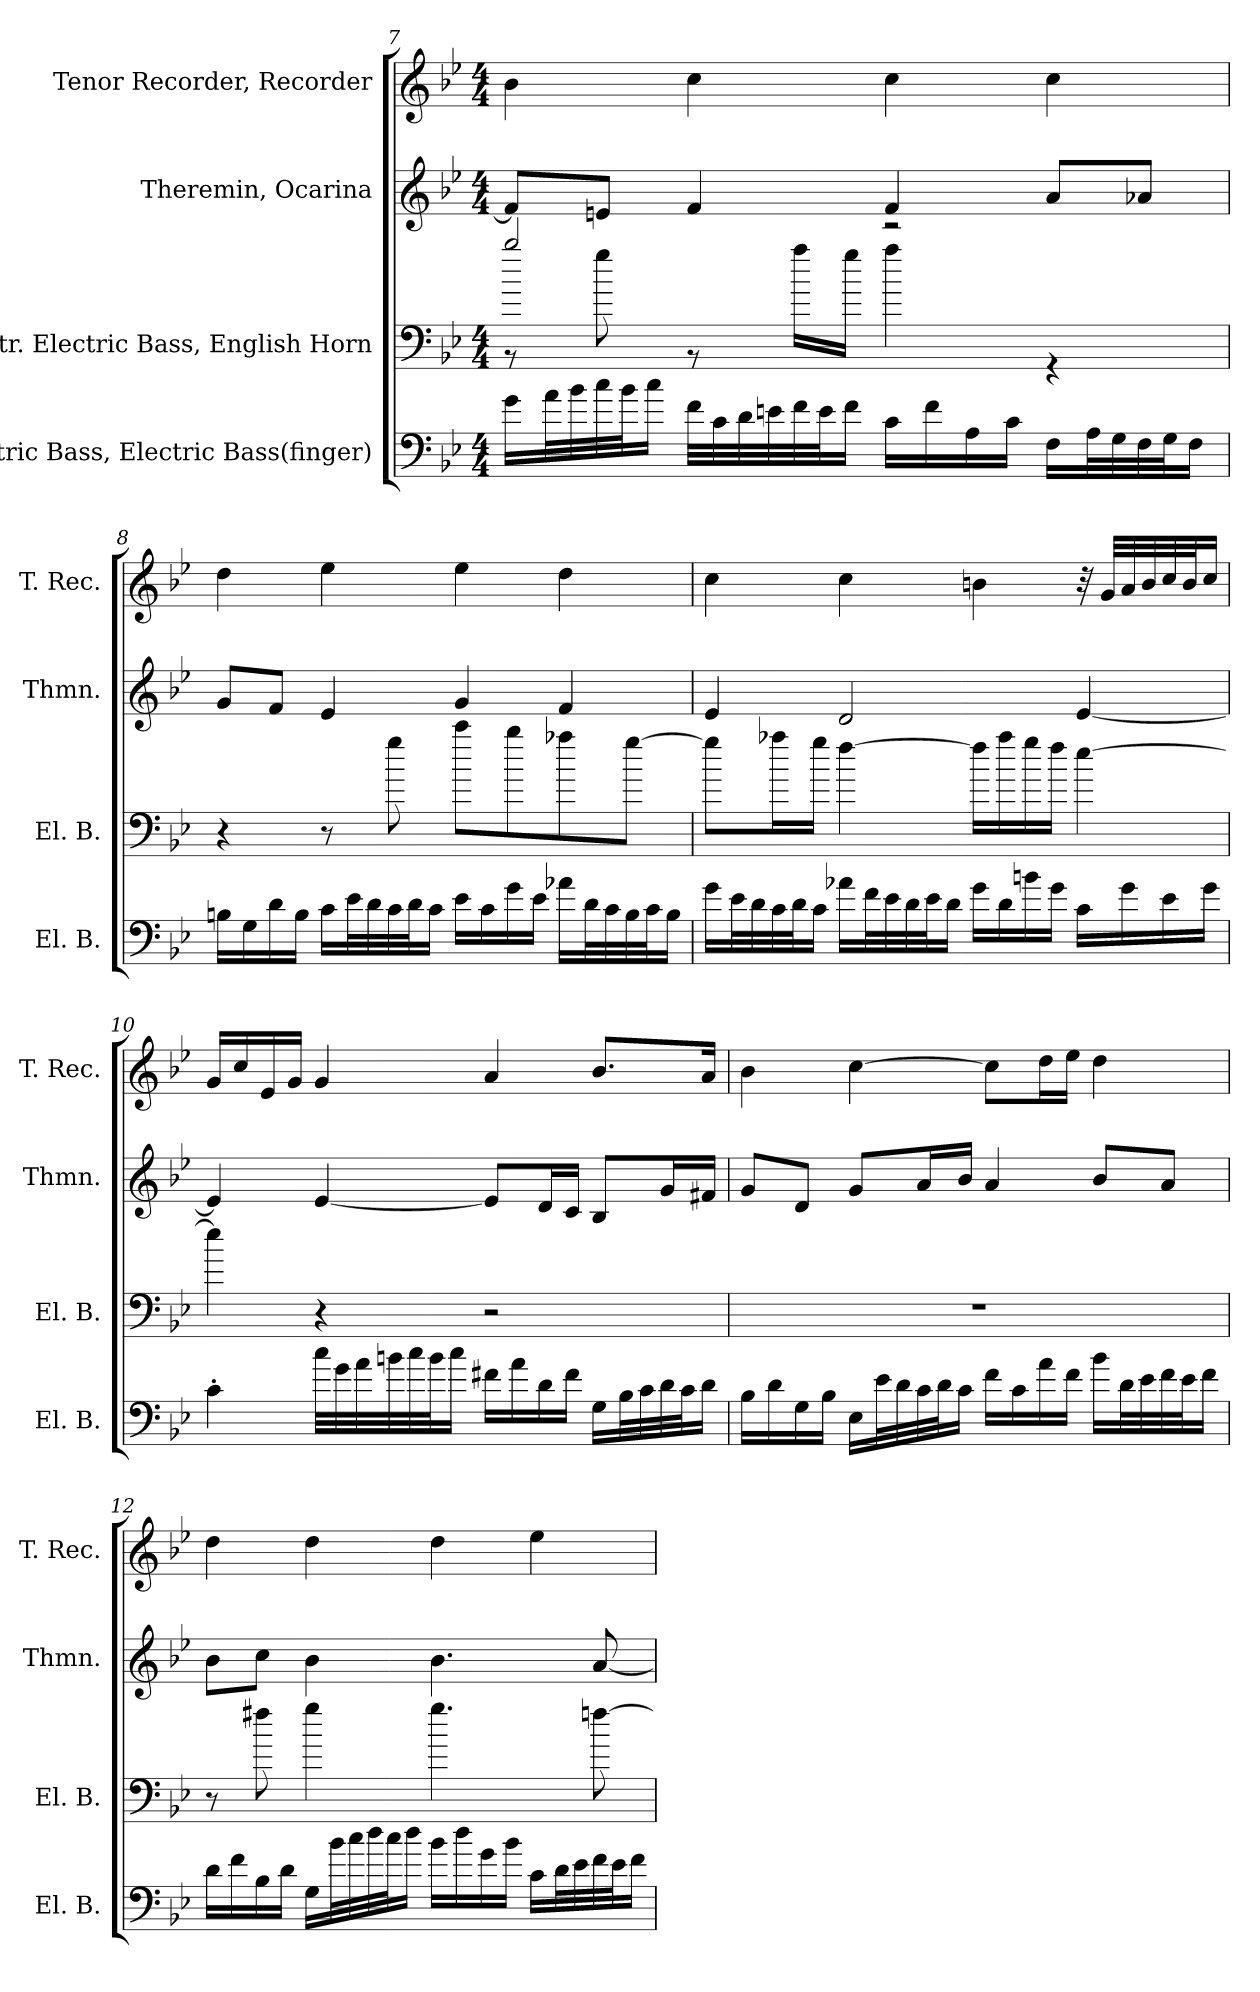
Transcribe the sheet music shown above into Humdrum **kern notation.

**kern	**kern	**kern	**kern
*part4	*part3	*part2	*part1
*staff4	*staff3	*staff2	*staff1
*I"Electric Bass, Electric Bass(finger)	*I"6-str. Electric Bass, English Horn	*I"Theremin, Ocarina	*I"Tenor Recorder, Recorder
*I'El. B.	*I'El. B.	*I'Thmn.	*I'T. Rec.
!!LO:PB:g=z
*clefF4	*clefF4	*clefG2	*clefG2
*ITrd7c12	*ITrd7c12	*	*
*k[b-e-]	*k[b-e-]	*k[b-e-]	*k[b-e-]
*M4/4	*M4/4	*M4/4	*M4/4
=7	=7	=7	=7
*	*^	*	*
16G\LL	2b-/	8r	8f/L]	4b-\
32A\L	.	.	.	.
32B-\	.	.	.	.
32c\	.	8g\	8en/J	.
32B-\J	.	.	.	.
16c\JJ	.	.	.	.
32F\LLL	.	8r	4f/	4cc\
32C\	.	.	.	.
32D\	.	.	.	.
32En\	.	.	.	.
32F\	.	16a\LL	.	.
32E\J	.	.	.	.
16F\JJ	.	16g\JJ	.	.
16C\LL	2r	4a\	4f/	4cc\
16F\	.	.	.	.
16AA\	.	.	.	.
16C\JJ	.	.	.	.
16FF\LL	.	4r	8a/L	4cc\
32AA\L	.	.	.	.
32GG\	.	.	.	.
32FF\	.	.	8a-X/J	.
32GG\J	.	.	.	.
16FF\JJ	.	.	.	.
*	*v	*v	*	*
!!LO:LB:g=z
=8	=8	=8	=8
16BBn\LL	4r	8g/L	4dd\
16GG\	.	.	.
16D\	.	8f/J	.
16BB\JJ	.	.	.
16C\LL	8r	4e-/	4ee-\
32E-\L	.	.	.
32D\	.	.	.
32C\	8g\	.	.
32D\J	.	.	.
16C\JJ	.	.	.
16E-\LL	8cc\L	4g/	4ee-\
16C\	.	.	.
16G\	8b-\	.	.
16E-\JJ	.	.	.
16A-X\LL	8a-X\	4f/	4dd\
32D\L	.	.	.
32C\	.	.	.
32BB\	[8g\J	.	.
32C\J	.	.	.
16BB\JJ	.	.	.
!!LO:LB:g=z
=9	=9	=9	=9
16G\LL	8g\L]	4e-/	4cc\
32E-\L	.	.	.
32D\	.	.	.
32C\	16a-X\L	.	.
32D\J	.	.	.
16C\JJ	16g\JJ	.	.
16A-X\LL	[4f\	2d/	4cc\
32F\L	.	.	.
32E-\	.	.	.
32D\	.	.	.
32E-\J	.	.	.
16D\JJ	.	.	.
16G\LL	16f\LL]	.	4bn\
16D\	16a-\	.	.
16Bn\	16g\	.	.
16G\JJ	16f\JJ	.	.
16C\LL	[4e-\	[4e-/	32r
.	.	.	32g/LLL
16G\	.	.	32a/
.	.	.	32b/
16E-\	.	.	32cc/
.	.	.	32b/J
16G\JJ	.	.	16cc/JJ
!!LO:PB:g=z
=10	=10	=10	=10
4C'\	4e-\]	4e-/]	16g/LL
.	.	.	16cc/
.	.	.	16e-/
.	.	.	16g/JJ
32c\LLL	4r	[4e-/	4g/
32G\	.	.	.
32A\	.	.	.
32Bn\	.	.	.
32c\	.	.	.
32B\J	.	.	.
16c\JJ	.	.	.
16F#X\LL	2r	8e-/L]	4a/
16A\	.	.	.
16D\	.	16d/L	.
16F#\JJ	.	16c/JJ	.
16GG\LL	.	8B-/L	8.b-/L
32BB-\L	.	.	.
32C\	.	.	.
32D\	.	16g/L	.
32C\J	.	.	.
16D\JJ	.	16f#X/JJ	16a/Jk
!!LO:LB:g=z
=11	=11	=11	=11
16BB-\LL	1r	8g/L	4b-\
16D\	.	.	.
16GG\	.	8d/J	.
16BB-\JJ	.	.	.
16EE-\LL	.	8g/L	[4cc\
32E-\L	.	.	.
32D\	.	.	.
32C\	.	16a/L	.
32D\J	.	.	.
16C\JJ	.	16b-/JJ	.
16F\LL	.	4a/	8cc\L]
16C\	.	.	.
16A\	.	.	16dd\L
16F\JJ	.	.	16ee-\JJ
16B-\LL	.	8b-/L	4dd\
32D\L	.	.	.
32E-\	.	.	.
32F\	.	8a/J	.
32E-\J	.	.	.
16F\JJ	.	.	.
!!LO:LB:g=z
=12	=12	=12	=12
16D\LL	8r	8b-\L	4dd\
16F\	.	.	.
16BB-\	8f#X\	8cc\J	.
16D\JJ	.	.	.
16GG\LL	4g\	4b-\	4dd\
32B-\L	.	.	.
32c\	.	.	.
32d\	.	.	.
32c\J	.	.	.
16d\JJ	.	.	.
16B-\LL	4.g\	4.b-\	4dd\
16d\	.	.	.
16G\	.	.	.
16B-\JJ	.	.	.
16C\LL	.	.	4ee-\
32D\L	.	.	.
32E-\	.	.	.
32F\	[8fn\	[8a/	.
32E-\J	.	.	.
16F\JJ	.	.	.
=	=	=	=
*-	*-	*-	*-
